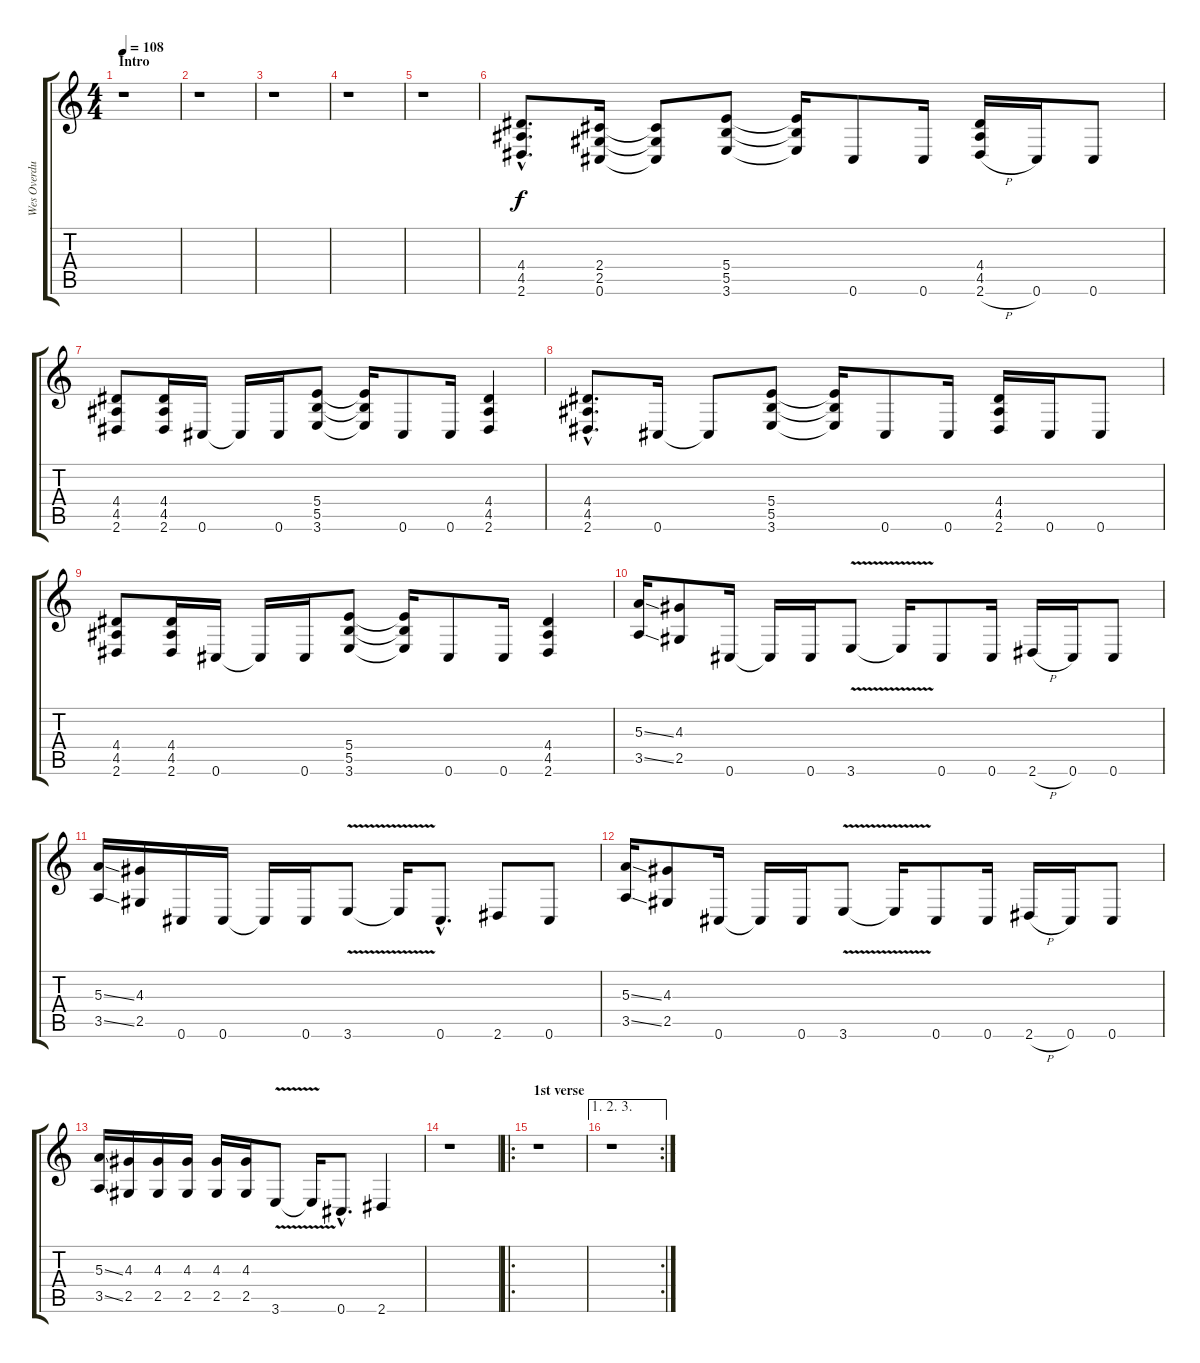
\track ("Wes Overdub" "Wes Overdu") {instrument distortionguitar}
\staff {score tabs}
\tuning (Db4 Ab3 E3 B2 Gb2 Db2) {hide}
\ts (4 4)
\section ("" "Intro")
\tempo 108
\clef g2
\ks c
r.1{dy f instrument distortionguitar} |
r.1 |
r.1 |
r.1 |
r.1 |
(4.4{hac} 4.5{hac} 2.6{hac}).8{d} (2.4 2.5 0.6).16 (2.4{t} 2.5{t} 0.6{t}).8 (5.4 5.5 3.6).8 (5.4{t} 5.5{t} 3.6{t}).16 0.6.8 0.6.16 (4.4 4.5 2.6{h}).16 0.6.16 0.6.8 |
(4.4 4.5 2.6).8 (4.4 4.5 2.6).16 0.6.16 0.6{t}.16 0.6.16 (5.4 5.5 3.6).8 (5.4{t} 5.5{t} 3.6{t}).16 0.6.8 0.6.16 (4.4 4.5 2.6).4 |
(4.4{hac} 4.5{hac} 2.6{hac}).8{d} 0.6.16 0.6{t}.8 (5.4 5.5 3.6).8 (5.4{t} 5.5{t} 3.6{t}).16 0.6.8 0.6.16 (4.4 4.5 2.6).16 0.6.16 0.6.8 |
(4.4 4.5 2.6).8 (4.4 4.5 2.6).16 0.6.16 0.6{t}.16 0.6.16 (5.4 5.5 3.6).8 (5.4{t} 5.5{t} 3.6{t}).16 0.6.8 0.6.16 (4.4 4.5 2.6).4 |
(5.3{ss} 3.5{ss}).16 (4.3 2.5).8 0.6.16 0.6{t}.16 0.6.16 3.6{v}.8 3.6{t}.16 0.6.8 0.6.16 2.6{h}.16 0.6.16 0.6.8 |
(5.3{ss} 3.5{ss}).16 (4.3 2.5).16 0.6.16 0.6.16 0.6{t}.16 0.6.16 3.6{v}.8 3.6{t}.16 0.6{hac}.8{d} 2.6.8 0.6.8 |
(5.3{ss} 3.5{ss}).16 (4.3 2.5).8 0.6.16 0.6{t}.16 0.6.16 3.6{v}.8 3.6{t}.16 0.6.8 0.6.16 2.6{h}.16 0.6.16 0.6.8 |
(5.3{ss} 3.5{ss}).16 (4.3 2.5).16 (4.3 2.5).16 (4.3 2.5).16 (4.3 2.5).16 (4.3 2.5).16 3.6{v}.8 3.6{t}.16 0.6{hac}.8{d} 2.6.4 |
r.1 |
\ro
\section ("" "1st verse")
r.1 |
\ae (1 2 3)
\rc 2
r.1
